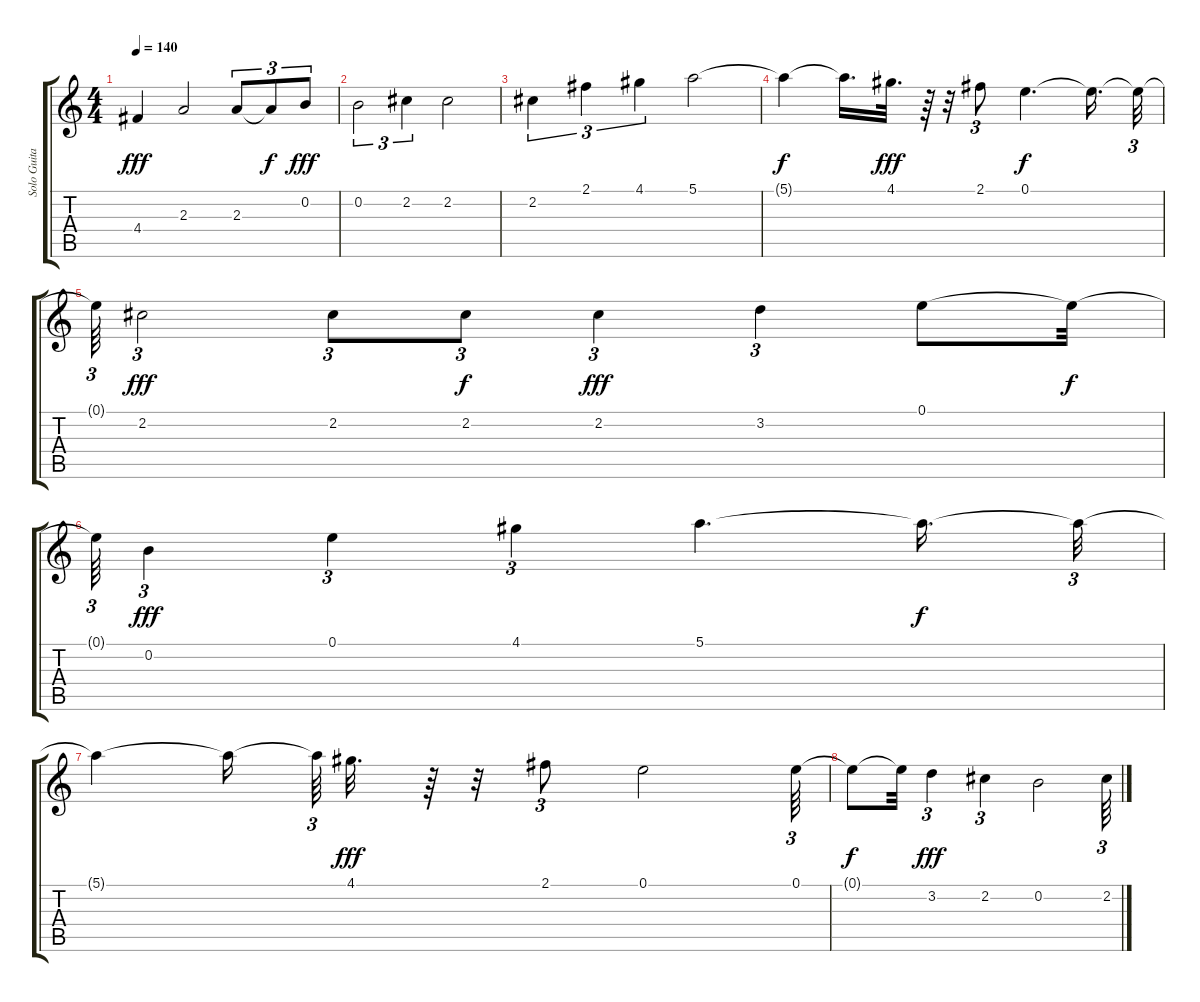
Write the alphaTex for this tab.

\track ("Solo Guitar" "Solo Guita") {instrument distortionguitar}
\staff {score tabs}
\tuning (E4 B3 G3 D3 A2 E2) {hide}
\ts (4 4)
\tempo 140
\clef g2
\ks c
4.4.4{dy fff volume 12} 2.3.2 2.3.8{tu (3 2)} 2.3{t}.8{tu (3 2) dy f} 0.2.8{tu (3 2) dy fff volume 11} |
0.2.2{tu (3 2)} 2.2.4{tu (3 2)} 2.2.2 |
2.2.4{tu (3 2) volume 10} 2.1.4{tu (3 2)} 4.1.4{tu (3 2)} 5.1.2 |
5.1{t}.4{dy f} 5.1{t}.16{d} 4.1.32{d dy fff volume 9} r.64 r.32 2.1.8{tu (3 2)} 0.1.4{d dy f} 0.1{t}.16{d} 0.1{t}.32{tu (3 2)} |
0.1{t}.64{tu (3 2)} 2.2.2{tu (3 2) dy fff volume 8} 2.2.8{tu (3 2)} 2.2.8{tu (3 2) dy f} 2.2.4{tu (3 2) dy fff} 3.2.4{tu (3 2)} 0.1.8{volume 7} 0.1{t}.32{dy f} |
0.1{t}.64{tu (3 2)} 0.2.4{tu (3 2) dy fff} 0.1.4{tu (3 2)} 4.1.4{tu (3 2)} 5.1.4{d} 5.1{t}.16{d dy f} 5.1{t}.32{tu (3 2)} |
5.1{t}.4 5.1{t}.16 5.1{t}.64{tu (3 2)} 4.1.32{d dy fff volume 6} r.64 r.32 2.1.8{tu (3 2)} 0.1.2 0.1.64{tu (3 2) volume 5} |
0.1{t}.8{dy f} 0.1{t}.32 3.2.4{tu (3 2) dy fff} 2.2.4{tu (3 2)} 0.2.2 2.2.64{tu (3 2) volume 4}
